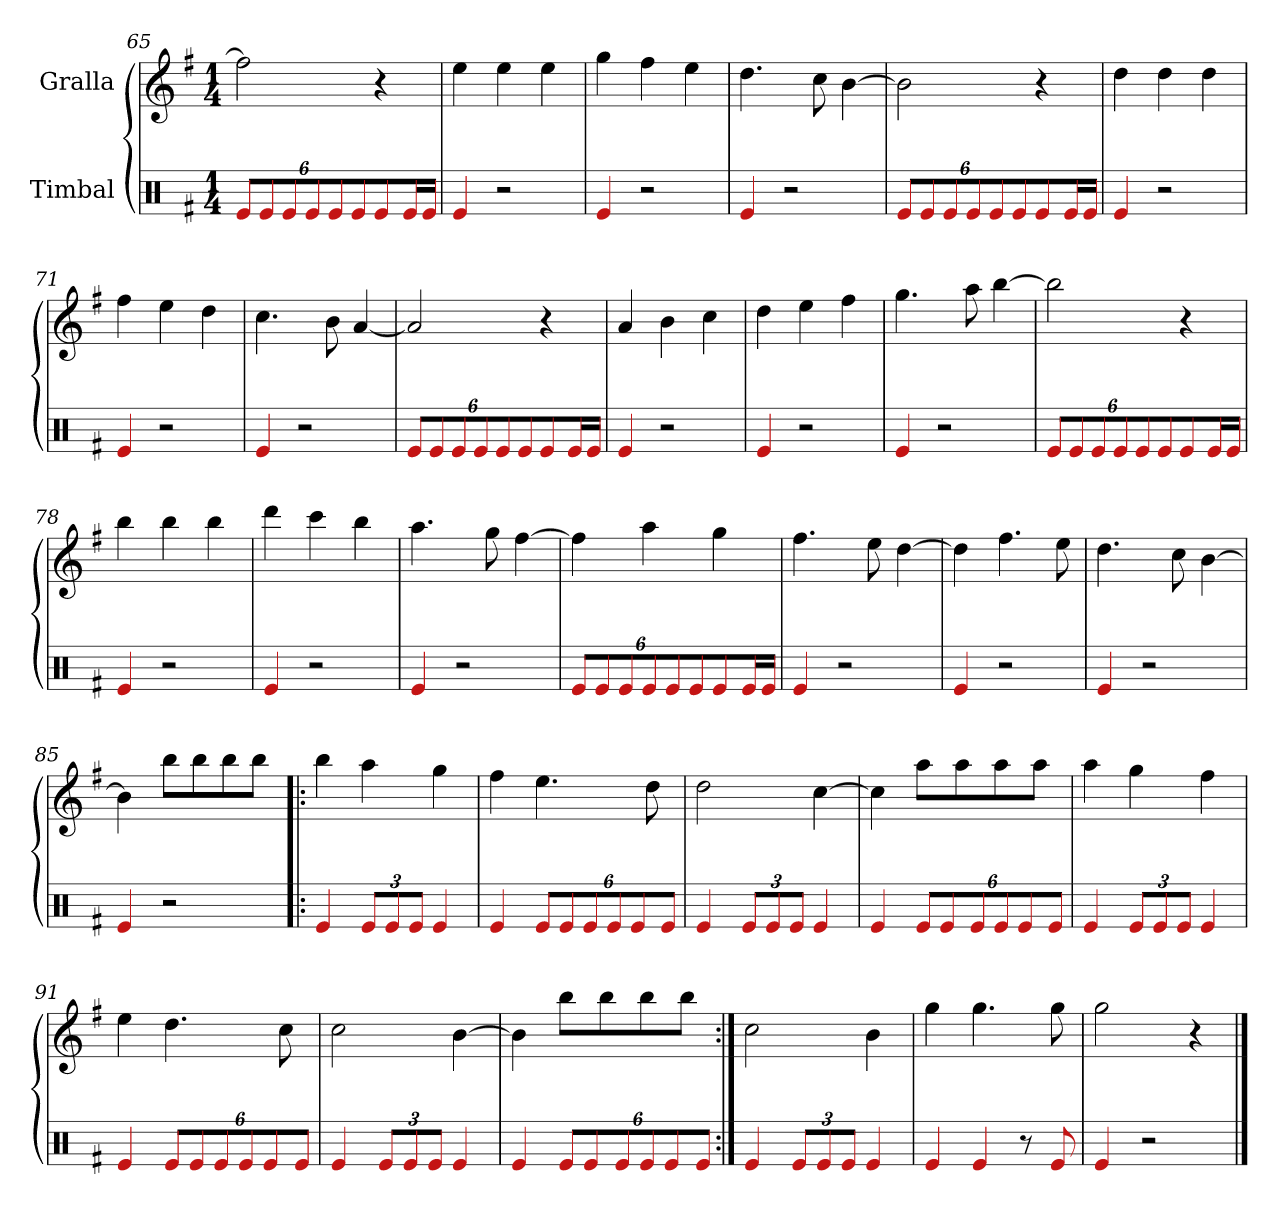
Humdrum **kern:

**kern	**kern
*part2	*part1
*staff2	*staff1
*I"Timbal	*I"Gralla
*clefX	*clefG2
*k[f#]	*k[f#]
*M1/4	*M1/4
*Xbrackettup	*
=65	=65
12e/L	2ff#\]
12e/	.
12e/	.
12e/	.
12e/	.
12e/	.
8e/	4r
16e/L	.
16e/JJ	.
=66	=66
4e/	4ee\
2r	4ee\
.	4ee\
!!LO:PB:g=z
=67	=67
4e/	4gg\
2r	4ff#\
.	4ee\
=68	=68
4e/	4.dd\
2r	.
.	8cc\
.	[4b\
=69	=69
12e/L	2b\]
12e/	.
12e/	.
12e/	.
12e/	.
12e/	.
8e/	4r
16e/L	.
16e/JJ	.
=70	=70
4e/	4dd\
2r	4dd\
.	4dd\
=71	=71
4e/	4ff#\
2r	4ee\
.	4dd\
=72	=72
4e/	4.cc\
2r	.
.	8b\
.	[4a/
=73	=73
12e/L	2a/]
12e/	.
12e/	.
12e/	.
12e/	.
12e/	.
8e/	4r
16e/L	.
16e/JJ	.
=74	=74
4e/	4a/
2r	4b\
.	4cc\
!!LO:LB:g=z
=75	=75
4e/	4dd\
2r	4ee\
.	4ff#\
=76	=76
4e/	4.gg\
2r	.
.	8aa\
.	[4bb\
=77	=77
12e/L	2bb\]
12e/	.
12e/	.
12e/	.
12e/	.
12e/	.
8e/	4r
16e/L	.
16e/JJ	.
=78	=78
4e/	4bb\
2r	4bb\
.	4bb\
=79	=79
4e/	4ddd\
2r	4ccc\
.	4bb\
=80	=80
4e/	4.aa\
2r	.
.	8gg\
.	[4ff#\
=81	=81
12e/L	4ff#\]
12e/	.
12e/	.
12e/	4aa\
12e/	.
12e/	.
8e/	4gg\
16e/L	.
16e/JJ	.
!!LO:LB:g=z
=82	=82
4e/	4.ff#\
2r	.
.	8ee\
.	[4dd\
=83	=83
4e/	4dd\]
2r	4.ff#\
.	8ee\
=84	=84
4e/	4.dd\
2r	.
.	8cc\
.	[4b\
=85	=85
4e/	4b\]
2r	8bb\L
.	8bb\
.	8bb\
.	8bb\J
=86!|:	=86!|:
4e/	4bb\
12e/L	4aa\
12e/	.
12e/J	.
4e/	4gg\
=87	=87
4e/	4ff#\
12e/L	4.ee\
12e/	.
12e/	.
12e/	.
12e/	.
.	8dd\
12e/J	.
=88	=88
4e/	2dd\
12e/L	.
12e/	.
12e/J	.
4e/	[4cc\
!!LO:LB:g=z
=89	=89
4e/	4cc\]
12e/L	8aa\L
12e/	.
.	8aa\
12e/	.
12e/	8aa\
12e/	.
.	8aa\J
12e/J	.
=90	=90
4e/	4aa\
12e/L	4gg\
12e/	.
12e/J	.
4e/	4ff#\
=91	=91
4e/	4ee\
12e/L	4.dd\
12e/	.
12e/	.
12e/	.
12e/	.
.	8cc\
12e/J	.
=92	=92
4e/	2cc\
12e/L	.
12e/	.
12e/J	.
4e/	[4b\
=93	=93
4e/	4b\]
12e/L	8bb\L
12e/	.
.	8bb\
12e/	.
12e/	8bb\
12e/	.
.	8bb\J
12e/J	.
=94:|!	=94:|!
4e/	2cc\
12e/L	.
12e/	.
12e/J	.
4e/	4b\
!!LO:LB:g=z
=95	=95
4e/	4gg\
4e/	4.gg\
8r	.
8e/	8gg\
=96	=96
4e/	2gg\
2r	.
.	4r
==	==
*-	*-
